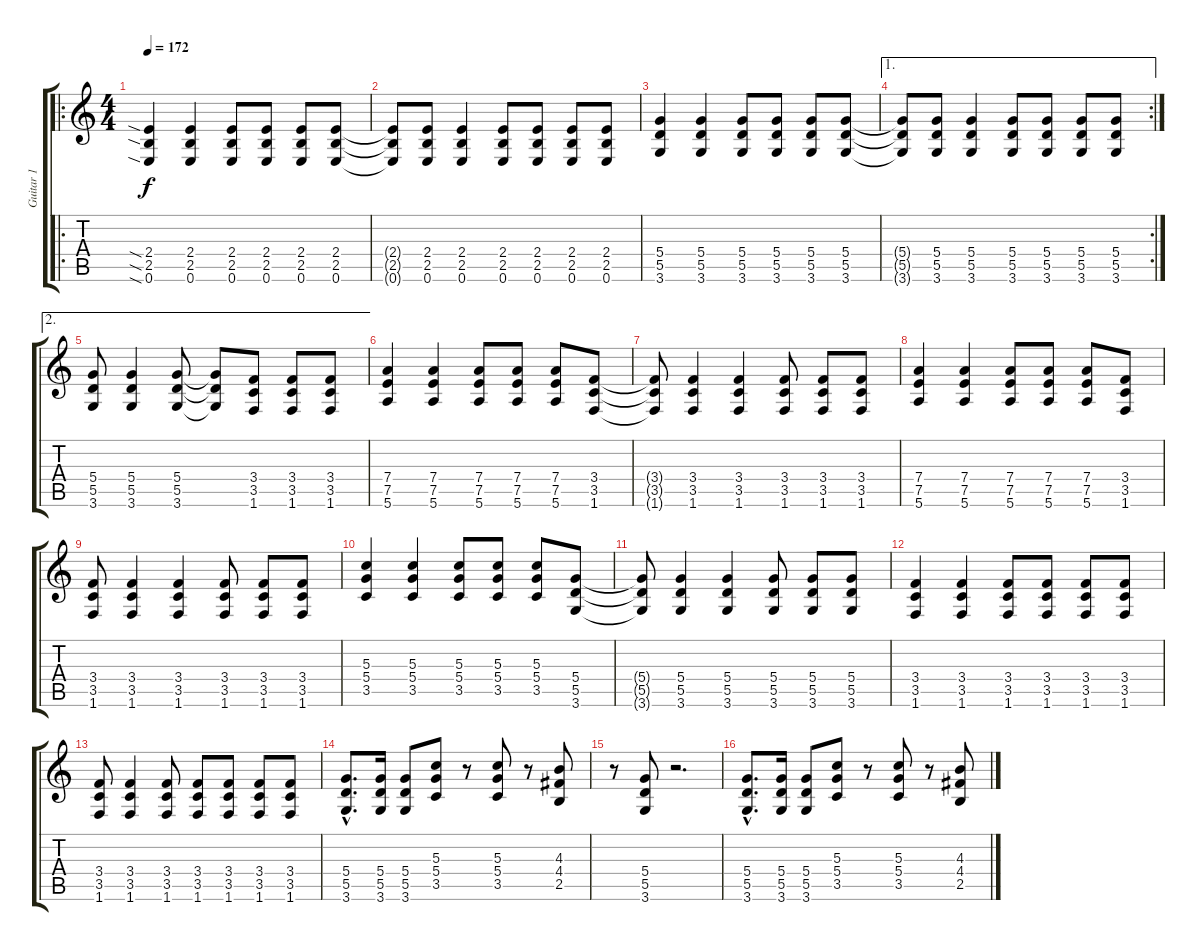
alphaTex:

\track ("Guitar 1" "Guitar 1") {instrument overdrivenguitar}
\staff {score tabs}
\tuning (E4 B3 G3 D3 A2 E2) {hide}
\ro
\ts (4 4)
\tempo 172
\clef g2
\ks c
(2.4{sia} 2.5{sia} 0.6{sia}).4{dy f} (2.4 2.5 0.6).4 (2.4 2.5 0.6).8 (2.4 2.5 0.6).8 (2.4 2.5 0.6).8 (2.4 2.5 0.6).8 |
(2.4{t} 2.5{t} 0.6{t}).8 (2.4 2.5 0.6).8 (2.4 2.5 0.6).4 (2.4 2.5 0.6).8 (2.4 2.5 0.6).8 (2.4 2.5 0.6).8 (2.4 2.5 0.6).8 |
(5.4 5.5 3.6).4 (5.4 5.5 3.6).4 (5.4 5.5 3.6).8 (5.4 5.5 3.6).8 (5.4 5.5 3.6).8 (5.4 5.5 3.6).8 |
\ae 1
\rc 2
(5.4{t} 5.5{t} 3.6{t}).8 (5.4 5.5 3.6).8 (5.4 5.5 3.6).4 (5.4 5.5 3.6).8 (5.4 5.5 3.6).8 (5.4 5.5 3.6).8 (5.4 5.5 3.6).8 |
\ae 2
(5.4 5.5 3.6).8 (5.4 5.5 3.6).4 (5.4 5.5 3.6).8 (5.4{t} 5.5{t} 3.6{t}).8 (3.4 3.5 1.6).8 (3.4 3.5 1.6).8 (3.4 3.5 1.6).8 |
(7.4 7.5 5.6).4 (7.4 7.5 5.6).4 (7.4 7.5 5.6).8 (7.4 7.5 5.6).8 (7.4 7.5 5.6).8 (3.4 3.5 1.6).8 |
(3.4{t} 3.5{t} 1.6{t}).8 (3.4 3.5 1.6).4 (3.4 3.5 1.6).4 (3.4 3.5 1.6).8 (3.4 3.5 1.6).8 (3.4 3.5 1.6).8 |
(7.4 7.5 5.6).4 (7.4 7.5 5.6).4 (7.4 7.5 5.6).8 (7.4 7.5 5.6).8 (7.4 7.5 5.6).8 (3.4 3.5 1.6).8 |
(3.4 3.5 1.6).8 (3.4 3.5 1.6).4 (3.4 3.5 1.6).4 (3.4 3.5 1.6).8 (3.4 3.5 1.6).8 (3.4 3.5 1.6).8 |
(5.3 5.4 3.5).4 (5.3 5.4 3.5).4 (5.3 5.4 3.5).8 (5.3 5.4 3.5).8 (5.3 5.4 3.5).8 (5.4 5.5 3.6).8 |
(5.4{t} 5.5{t} 3.6{t}).8 (5.4 5.5 3.6).4 (5.4 5.5 3.6).4 (5.4 5.5 3.6).8 (5.4 5.5 3.6).8 (5.4 5.5 3.6).8 |
(3.4 3.5 1.6).4 (3.4 3.5 1.6).4 (3.4 3.5 1.6).8 (3.4 3.5 1.6).8 (3.4 3.5 1.6).8 (3.4 3.5 1.6).8 |
(3.4 3.5 1.6).8 (3.4 3.5 1.6).4 (3.4 3.5 1.6).8 (3.4 3.5 1.6).8 (3.4 3.5 1.6).8 (3.4 3.5 1.6).8 (3.4 3.5 1.6).8 |
(5.4{hac} 5.5{hac} 3.6{hac}).8{d} (5.4 5.5 3.6).16 (5.4 5.5 3.6).8 (5.3 5.4 3.5).8 r.8 (5.3 5.4 3.5).8 r.8 (4.3 4.4 2.5).8 |
r.8 (5.4 5.5 3.6).8 r.2{d} |
(5.4{hac} 5.5{hac} 3.6{hac}).8{d} (5.4 5.5 3.6).16 (5.4 5.5 3.6).8 (5.3 5.4 3.5).8 r.8 (5.3 5.4 3.5).8 r.8 (4.3 4.4 2.5).8
